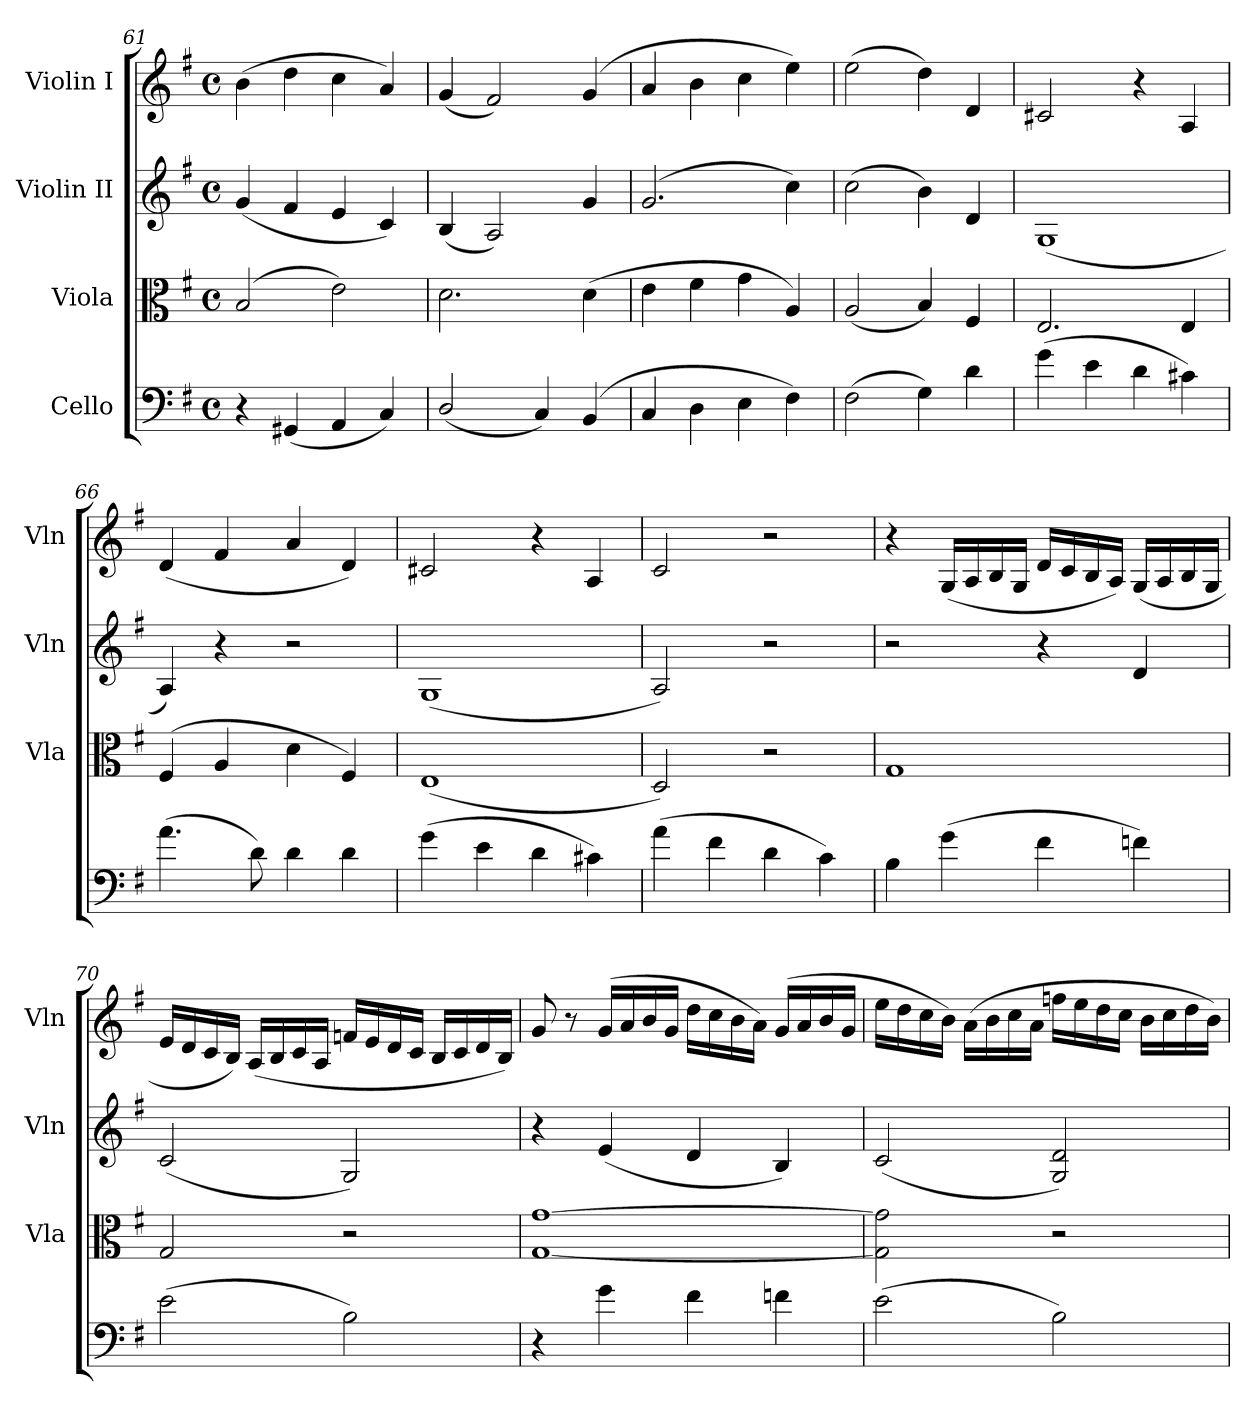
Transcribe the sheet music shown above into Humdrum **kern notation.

**kern	**kern	**kern	**kern
*part4	*part3	*part2	*part1
*staff4	*staff3	*staff2	*staff1
*I"Cello	*I"Viola	*I"Violin II	*I"Violin I
*	*I'Vla	*I'Vln	*I'Vln
*clefF4	*clefC3	*clefG2	*clefG2
*k[f#]	*k[f#]	*k[f#]	*k[f#]
*M4/4	*M4/4	*M4/4	*M4/4
*met(c)	*met(c)	*met(c)	*met(c)
=61	=61	=61	=61
4r	(>2B/	(<4g/	(>4b\
(<4GG#X/	.	4f#/	4dd\
4AA/	2e\)	4e/	4cc\
4C/)	.	4c/)	4a/)
=62	=62	=62	=62
(<2D/	2.d\	(<4B/	(<4g/
.	.	2A/)	2f#/)
4C/)	.	.	.
(>4BB/	(>4d\	4g/	(>4g/
=63	=63	=63	=63
4C/	4e\	(>2.g/	4a/
4D\	4f#\	.	4b\
4E\	4g\	.	4cc\
4F#\)	4A/)	4cc\)	4ee\)
=64	=64	=64	=64
(>2F#\	(<2A/	(>2cc\	(>2ee\
4G\)	4B/)	4b\)	4dd\)
4d\	4F#/	4d/	4d/
=65	=65	=65	=65
(>4g\	2.E/	(<1G	2c#X/
4e\	.	.	.
4d\	.	.	4r
4c#X\)	4E/	.	4A/
=66	=66	=66	=66
(>4.a\	(>4F#/	4A/)	(<4d/
.	4A/	4r	4f#/
8d\)	.	.	.
4d\	4d\	2r	4a/
4d\	4F#/)	.	4d/)
=67	=67	=67	=67
(>4g\	(<1E	(<1G	2c#X/
4e\	.	.	.
4d\	.	.	4r
4c#X\)	.	.	4A/
!!LO:PB:g=z
=68	=68	=68	=68
(>4a\	2D/)	2A/)	2c/
4f#\	.	.	.
4d\	2r	2r	2r
4c\)	.	.	.
=69	=69	=69	=69
4B\	1G	2r	4r
(>4g\	.	.	(<16G/LL
.	.	.	16A/
.	.	.	16B/
.	.	.	16G/JJ
4f#\	.	4r	16d/LL
.	.	.	16c/
.	.	.	16B/
.	.	.	16A/JJ)
4fn\)	.	4d/	(<16G/LL
.	.	.	16A/
.	.	.	16B/
.	.	.	16G/JJ
=70	=70	=70	=70
(>2e\	2G/	(<2c/	16e/LL
.	.	.	16d/
.	.	.	16c/
.	.	.	16B/JJ)
.	.	.	(<16A/LL
.	.	.	16B/
.	.	.	16c/
.	.	.	16A/JJ
2B\)	2r	2G/)	16fn/LL
.	.	.	16e/
.	.	.	16d/
.	.	.	16c/JJ
.	.	.	16B/LL
.	.	.	16c/
.	.	.	16d/
.	.	.	16B/JJ)
=71	=71	=71	=71
4r	[1G [1g	4r	8g/
.	.	.	8r
4g\	.	(<4e/	(>16g/LL
.	.	.	16a/
.	.	.	16b/
.	.	.	16g/JJ
4f#\	.	4d/	16dd\LL
.	.	.	16cc\
.	.	.	16b\
.	.	.	16a\JJ)
4fn\	.	4B/)	(>16g/LL
.	.	.	16a/
.	.	.	16b/
.	.	.	16g/JJ
=72	=72	=72	=72
(>2e\	2G\] 2g\]	(<2c/	16ee\LL
.	.	.	16dd\
.	.	.	16cc\
.	.	.	16b\JJ)
.	.	.	(>16a\LL
.	.	.	16b\
.	.	.	16cc\
.	.	.	16a\JJ
2B\)	2r	2G/ 2d/)	16ffn\LL
.	.	.	16ee\
.	.	.	16dd\
.	.	.	16cc\JJ
.	.	.	16b\LL
.	.	.	16cc\
.	.	.	16dd\
.	.	.	16b\JJ)
=	=	=	=
*-	*-	*-	*-
